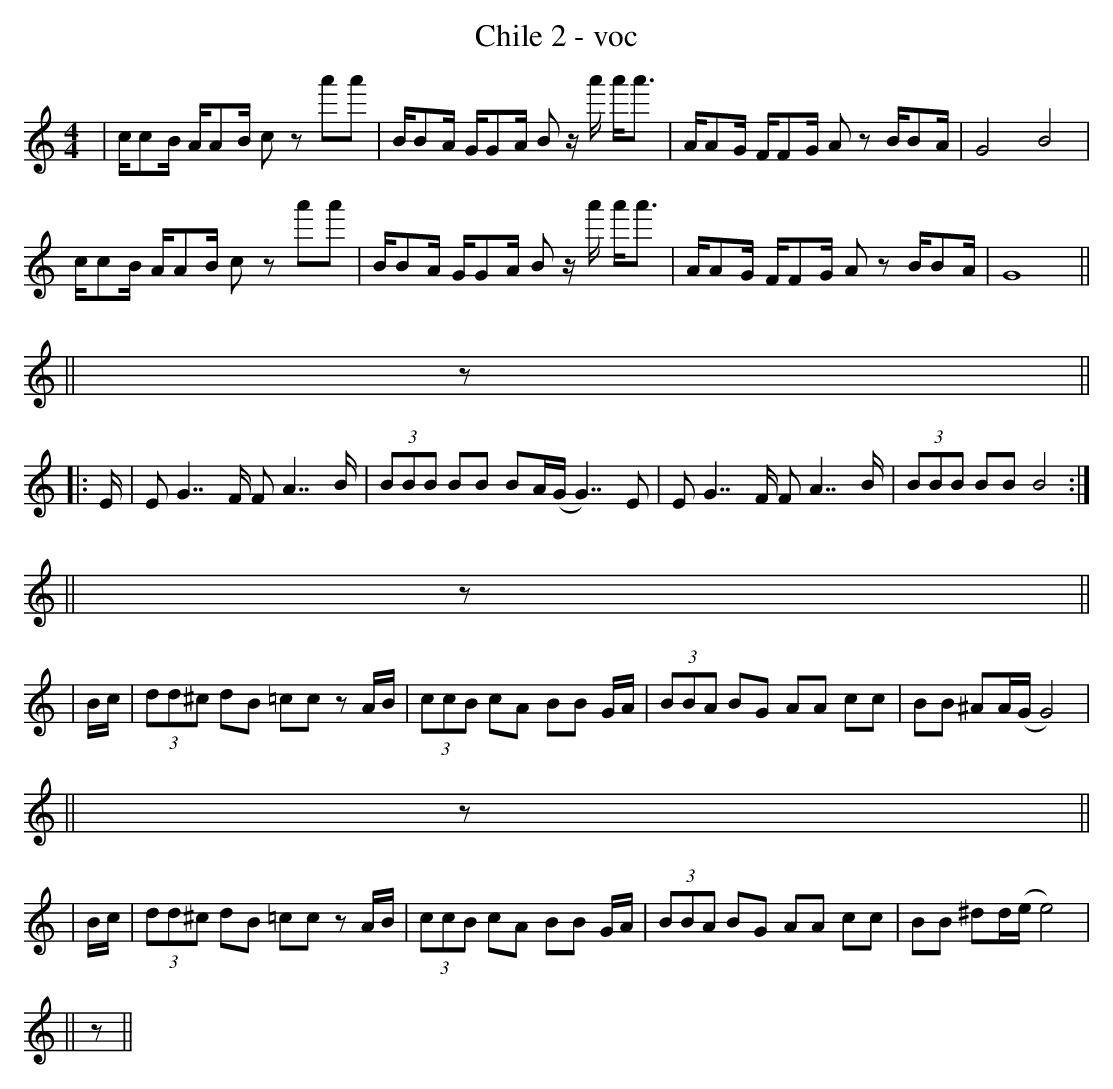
X:1
T:Chile 2 - voc
M:4/4
L:1/8
K:em
| c/cB/ A/AB/ cz a'a' | B/BA/ G/GA/ Bz/ a'/ a'/a'3/ | A/AG/ F/FG/ Az B/BA/ | G4 B4 |
c/cB/ A/AB/ cz a'a' | B/BA/ G/GA/ Bz/ a'/ a'/a'3/  | A/AG/ F/FG/ Az B/BA/ | G8 ||
|| z ||
|: E/| EG7/F/ FA7/B/ | (3 BBB BB BA/(G/ G7/)E | EG7/F/ FA7/B/ | (3 BBB BB B4 :|
|| z ||
| B/c/ | (3 dd^c dB  =cc zA/B/ | (3 ccB cA BB G/A/ | (3 BBA BG AA cc | BB ^AA/(G/ G4) |
|| z ||
| B/c/ | (3 dd^c dB  =cc zA/B/ | (3 ccB cA BB G/A/ | (3 BBA BG AA cc | BB ^dd/(e/ e4) |
|| z ||
